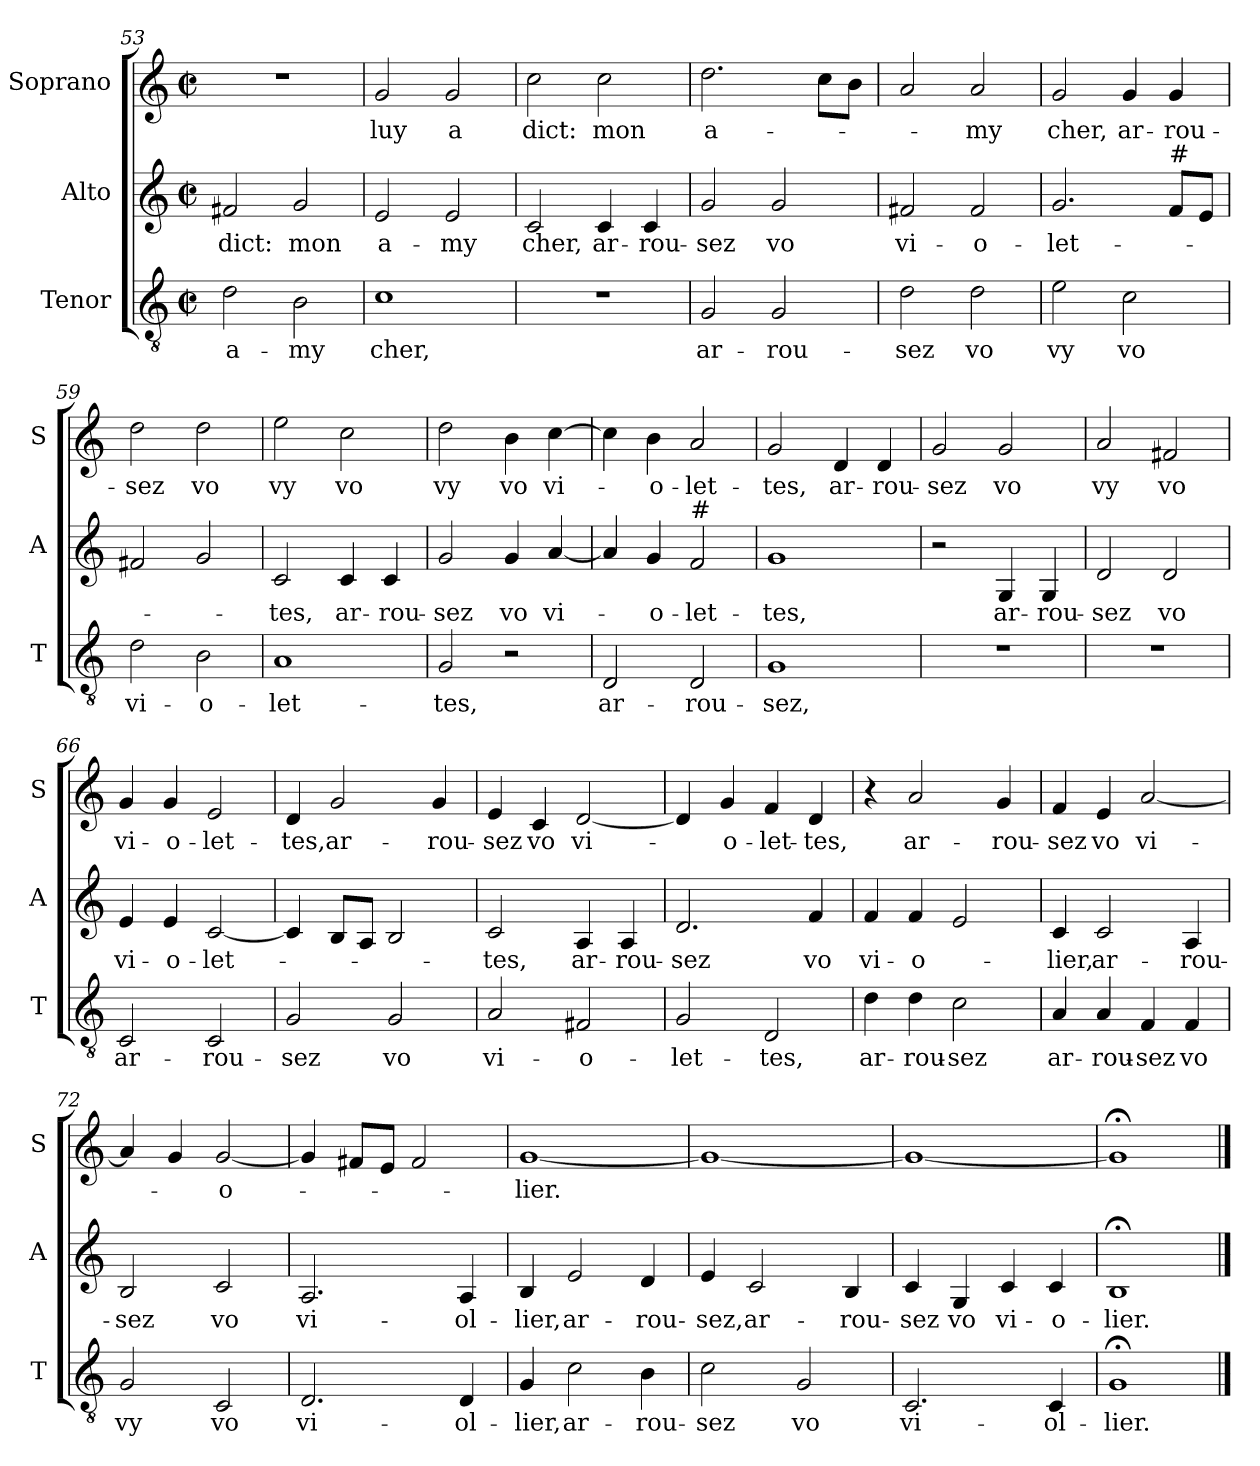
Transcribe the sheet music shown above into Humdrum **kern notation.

**kern	**text	**kern	**text	**kern	**text
*part3	*part3	*part2	*part2	*part1	*part1
*staff3	*staff3	*staff2	*staff2	*staff1	*staff1
*I"Tenor	*	*I"Alto	*	*I"Soprano	*
*I'T	*	*I'A	*	*I'S	*
*clefGv2	*	*clefG2	*	*clefG2	*
*k[]	*	*k[]	*	*k[]	*
*C:	*	*C:	*	*C:	*
*M2/2	*	*M2/2	*	*M2/2	*
*met(c|)	*	*met(c|)	*	*met(c|)	*
=53	=53	=53	=53	=53	=53
!	!LO:LY:b	!	!LO:LY:b	!	!
2d\	a-	2f#X/	dict:	1r	.
!	!LO:LY:b	!	!LO:LY:b	!	!
2B\	-my	2g/	mon	.	.
!!LO:LB:g=z
=54	=54	=54	=54	=54	=54
!	!LO:LY:b	!	!LO:LY:b	!	!LO:LY:b
1c	cher,	2e/	a-	2g/	luy
!	!	!	!LO:LY:b	!	!LO:LY:b
.	.	2e/	-my	2g/	a
=55	=55	=55	=55	=55	=55
!	!	!	!LO:LY:b	!	!LO:LY:b
1r	.	2c/	cher,	2cc\	dict:
!	!	!	!LO:LY:b	!	!LO:LY:b
.	.	4c/	ar-	2cc\	mon
!	!	!	!LO:LY:b	!	!
.	.	4c/	-rou-	.	.
=56	=56	=56	=56	=56	=56
!	!LO:LY:b	!	!LO:LY:b	!	!LO:LY:b
2G/	ar-	2g/	-sez	2.dd\	a-
!	!LO:LY:b	!	!LO:LY:b	!	!
2G/	-rou-	2g/	vo	.	.
.	.	.	.	8cc\L	.
.	.	.	.	8b\J	.
=57	=57	=57	=57	=57	=57
!	!LO:LY:b	!	!LO:LY:b	!	!
2d\	-sez	2f#X/	vi-	2a/	.
!	!LO:LY:b	!	!LO:LY:b	!	!LO:LY:b
2d\	vo	2f#/	-o-	2a/	-my
=58	=58	=58	=58	=58	=58
!	!LO:LY:b	!	!LO:LY:b	!	!LO:LY:b
2e\	vy	2.g/	-let-	2g/	cher,
!	!LO:LY:b	!	!	!	!LO:LY:b
2c\	vo	.	.	4g/	ar-
!	!	!LO:TX:a:t=#	!	!	!
!	!	!	!	!	!LO:LY:b
.	.	8f/L	.	4g/	-rou-
.	.	8e/J	.	.	.
=59	=59	=59	=59	=59	=59
!	!LO:LY:b	!	!	!	!LO:LY:b
2d\	vi-	2f#X/	.	2dd\	-sez
!	!LO:LY:b	!	!	!	!LO:LY:b
2B\	-o-	2g/	.	2dd\	vo
!!LO:LB:g=z
=60	=60	=60	=60	=60	=60
!	!LO:LY:b	!	!LO:LY:b	!	!LO:LY:b
1A	-let-	2c/	-tes,	2ee\	vy
!	!	!	!LO:LY:b	!	!LO:LY:b
.	.	4c/	ar-	2cc\	vo
!	!	!	!LO:LY:b	!	!
.	.	4c/	-rou-	.	.
=61	=61	=61	=61	=61	=61
!	!LO:LY:b	!	!LO:LY:b	!	!LO:LY:b
2G/	-tes,	2g/	-sez	2dd\	vy
!	!	!	!LO:LY:b	!	!LO:LY:b
2r	.	4g/	vo	4b\	vo
!	!	!	!LO:LY:b	!	!LO:LY:b
.	.	[4a/	vi-	[4cc\	vi-
=62	=62	=62	=62	=62	=62
!	!LO:LY:b	!	!	!	!
2D/	ar-	4a/]	.	4cc\]	.
!	!	!	!LO:LY:b	!	!LO:LY:b
.	.	4g/	-o-	4b\	-o-
!	!	!LO:TX:a:t=#	!	!	!
!	!LO:LY:b	!	!LO:LY:b	!	!LO:LY:b
2D/	-rou-	2f/	-let-	2a/	-let-
=63	=63	=63	=63	=63	=63
!	!LO:LY:b	!	!LO:LY:b	!	!LO:LY:b
1G	-sez,	1g	-tes,	2g/	-tes,
!	!	!	!	!	!LO:LY:b
.	.	.	.	4d/	ar-
!	!	!	!	!	!LO:LY:b
.	.	.	.	4d/	-rou-
=64	=64	=64	=64	=64	=64
!	!	!	!	!	!LO:LY:b
1r	.	2r	.	2g/	-sez
!	!	!	!LO:LY:b	!	!LO:LY:b
.	.	4G/	ar-	2g/	vo
!	!	!	!LO:LY:b	!	!
.	.	4G/	-rou-	.	.
=65	=65	=65	=65	=65	=65
!	!	!	!LO:LY:b	!	!LO:LY:b
1r	.	2d/	-sez	2a/	vy
!	!	!	!LO:LY:b	!	!LO:LY:b
.	.	2d/	vo	2f#X/	vo
!!LO:PB:g=z
=66	=66	=66	=66	=66	=66
!	!LO:LY:b	!	!LO:LY:b	!	!LO:LY:b
2C/	ar-	4e/	vi-	4g/	vi-
!	!	!	!LO:LY:b	!	!LO:LY:b
.	.	4e/	-o-	4g/	-o-
!	!LO:LY:b	!	!LO:LY:b	!	!LO:LY:b
2C/	-rou-	[2c/	-let-	2e/	-let-
=67	=67	=67	=67	=67	=67
!	!LO:LY:b	!	!	!	!LO:LY:b
2G/	-sez	4c/]	.	4d/	-tes,
!	!	!	!	!	!LO:LY:b
.	.	8B/L	.	2g/	ar-
.	.	8A/J	.	.	.
!	!LO:LY:b	!	!	!	!
2G/	vo	2B/	.	.	.
!	!	!	!	!	!LO:LY:b
.	.	.	.	4g/	-rou-
=68	=68	=68	=68	=68	=68
!	!LO:LY:b	!	!LO:LY:b	!	!LO:LY:b
2A/	vi-	2c/	-tes,	4e/	-sez
!	!	!	!	!	!LO:LY:b
.	.	.	.	4c/	vo
!	!LO:LY:b	!	!LO:LY:b	!	!LO:LY:b
2F#X/	-o-	4A/	ar-	[2d/	vi-
!	!	!	!LO:LY:b	!	!
.	.	4A/	-rou-	.	.
=69	=69	=69	=69	=69	=69
!	!LO:LY:b	!	!LO:LY:b	!	!
2G/	-let-	2.d/	-sez	4d/]	.
!	!	!	!	!	!LO:LY:b
.	.	.	.	4g/	-o-
!	!LO:LY:b	!	!	!	!LO:LY:b
2D/	-tes,	.	.	4f/	-let-
!	!	!	!LO:LY:b	!	!LO:LY:b
.	.	4f/	vo	4d/	-tes,
=70	=70	=70	=70	=70	=70
!	!LO:LY:b	!	!LO:LY:b	!	!
4d\	ar-	4f/	vi-	4r	.
!	!LO:LY:b	!	!LO:LY:b	!	!LO:LY:b
4d\	-rou-	4f/	-o-	2a/	ar-
!	!LO:LY:b	!	!	!	!
2c\	-sez	2e/	.	.	.
!	!	!	!	!	!LO:LY:b
.	.	.	.	4g/	-rou-
=71	=71	=71	=71	=71	=71
!	!LO:LY:b	!	!LO:LY:b	!	!LO:LY:b
4A/	ar-	4c/	-lier,	4f/	-sez
!	!LO:LY:b	!	!LO:LY:b	!	!LO:LY:b
4A/	-rou-	2c/	ar-	4e/	vo
!	!LO:LY:b	!	!	!	!LO:LY:b
4F/	-sez	.	.	[2a/	vi-
!	!LO:LY:b	!	!LO:LY:b	!	!
4F/	vo	4A/	-rou-	.	.
!!LO:LB:g=z
=72	=72	=72	=72	=72	=72
!	!LO:LY:b	!	!LO:LY:b	!	!
2G/	vy	2B/	-sez	4a/]	.
.	.	.	.	4g/	.
!	!LO:LY:b	!	!LO:LY:b	!	!LO:LY:b
2C/	vo	2c/	vo	[2g/	-o-
=73	=73	=73	=73	=73	=73
!	!LO:LY:b	!	!LO:LY:b	!	!
2.D/	vi-	2.A/	vi-	4g/]	.
.	.	.	.	8f#X/L	.
.	.	.	.	8e/J	.
.	.	.	.	2f#/	.
!	!LO:LY:b	!	!LO:LY:b	!	!
4D/	-ol-	4A/	-ol-	.	.
=74	=74	=74	=74	=74	=74
!	!LO:LY:b	!	!LO:LY:b	!	!LO:LY:b
4G/	-lier,	4B/	-lier,	[1g	-lier.
!	!LO:LY:b	!	!LO:LY:b	!	!
2c\	ar-	2e/	ar-	.	.
!	!LO:LY:b	!	!LO:LY:b	!	!
4B\	-rou-	4d/	-rou-	.	.
=75	=75	=75	=75	=75	=75
!	!LO:LY:b	!	!LO:LY:b	!	!
2c\	-sez	4e/	-sez,	1g_	.
!	!	!	!LO:LY:b	!	!
.	.	2c/	ar-	.	.
!	!LO:LY:b	!	!	!	!
2G/	vo	.	.	.	.
!	!	!	!LO:LY:b	!	!
.	.	4B/	-rou-	.	.
=76	=76	=76	=76	=76	=76
!	!LO:LY:b	!	!LO:LY:b	!	!
2.C/	vi-	4c/	-sez	1g_	.
!	!	!	!LO:LY:b	!	!
.	.	4G/	vo	.	.
!	!	!	!LO:LY:b	!	!
.	.	4c/	vi-	.	.
!	!LO:LY:b	!	!LO:LY:b	!	!
4C/	-ol-	4c/	-o-	.	.
=77	=77	=77	=77	=77	=77
!	!LO:LY:b	!	!LO:LY:b	!	!
1G;<	-lier.	1B;<	-lier.	1g;<]	.
==	==	==	==	==	==
*-	*-	*-	*-	*-	*-
